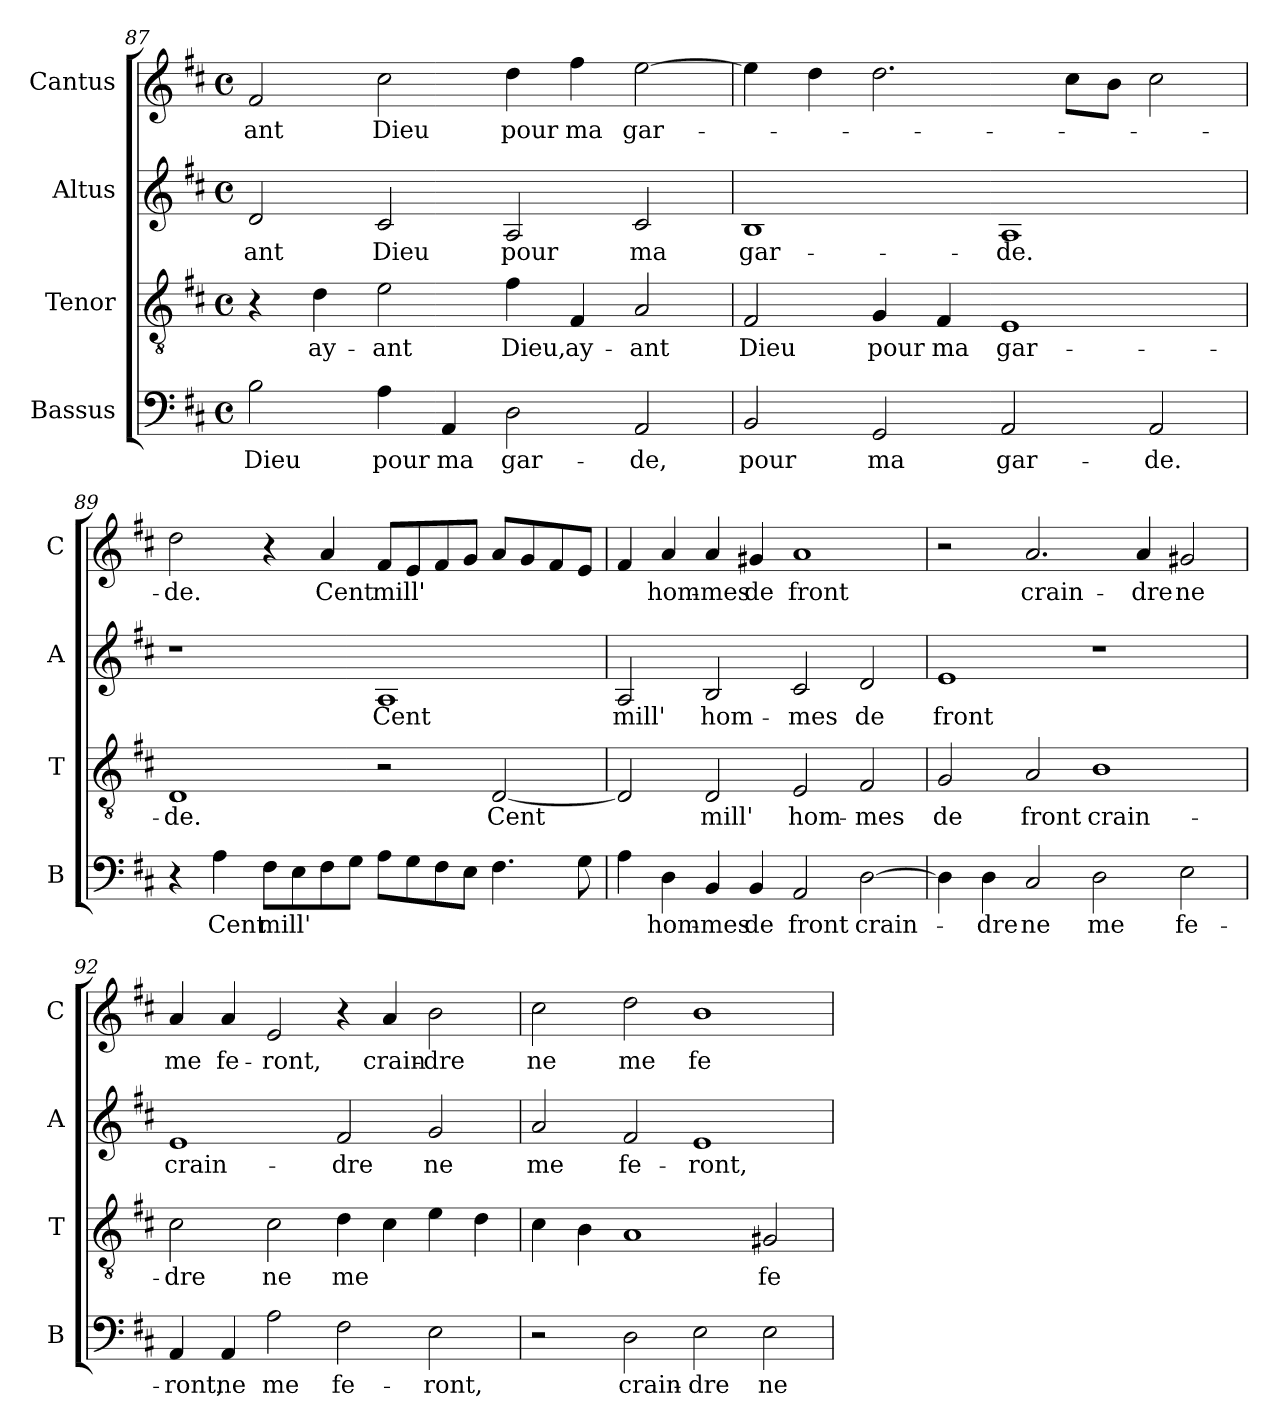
**kern	**text	**kern	**text	**kern	**text	**kern	**text
*part4	*part4	*part3	*part3	*part2	*part2	*part1	*part1
*staff4	*staff4	*staff3	*staff3	*staff2	*staff2	*staff1	*staff1
*I"Bassus	*	*I"Tenor	*	*I"Altus	*	*I"Cantus	*
*I'B	*	*I'T	*	*I'A	*	*I'C	*
*clefF4	*	*clefGv2	*	*clefG2	*	*clefG2	*
*k[f#c#]	*	*k[f#c#]	*	*k[f#c#]	*	*k[f#c#]	*
*D:	*	*D:	*	*D:	*	*D:	*
*M4/4	*	*M4/4	*	*M4/4	*	*M4/4	*
*met(c)	*	*met(c)	*	*met(c)	*	*met(c)	*
=87	=87	=87	=87	=87	=87	=87	=87
!	!LO:LY:b	!	!	!	!LO:LY:b	!	!LO:LY:b
2B\	Dieu	4r	.	2d/	-ant	2f#/	-ant
!	!	!	!LO:LY:b	!	!	!	!
.	.	4d\	ay-	.	.	.	.
!	!LO:LY:b	!	!LO:LY:b	!	!LO:LY:b	!	!LO:LY:b
4A\	pour	2e\	-ant	2c#/	Dieu	2cc#\	Dieu
!	!LO:LY:b	!	!	!	!	!	!
4AA/	ma	.	.	.	.	.	.
!	!LO:LY:b	!	!LO:LY:b	!	!LO:LY:b	!	!LO:LY:b
2D\	gar-	4f#\	Dieu,	2A/	pour	4dd\	pour
!	!	!	!LO:LY:b	!	!	!	!LO:LY:b
.	.	4F#/	ay-	.	.	4ff#\	ma
!	!LO:LY:b	!	!LO:LY:b	!	!LO:LY:b	!	!LO:LY:b
2AA/	-de,	2A/	-ant	2c#/	ma	[2ee\	gar-
=88	=88	=88	=88	=88	=88	=88	=88
!	!LO:LY:b	!	!LO:LY:b	!	!LO:LY:b	!	!
2BB/	pour	2F#/	Dieu	1B	gar-	4ee\]	.
.	.	.	.	.	.	4dd\	.
!	!LO:LY:b	!	!LO:LY:b	!	!	!	!
2GG/	ma	4G/	pour	.	.	2.dd\	.
!	!	!	!LO:LY:b	!	!	!	!
.	.	4F#/	ma	.	.	.	.
!	!LO:LY:b	!	!LO:LY:b	!	!LO:LY:b	!	!
2AA/	gar-	1E	gar-	1A	-de.	.	.
.	.	.	.	.	.	8cc#\L	.
.	.	.	.	.	.	8b\J	.
!	!LO:LY:b	!	!	!	!	!	!
2AA/	-de.	.	.	.	.	2cc#\	.
!!LO:LB:g=z
=89	=89	=89	=89	=89	=89	=89	=89
!	!	!	!LO:LY:b	!	!	!	!LO:LY:b
4r	.	1D	-de.	1r	.	2dd\	-de.
!	!LO:LY:b	!	!	!	!	!	!
4A\	Cent	.	.	.	.	.	.
!	!LO:LY:b	!	!	!	!	!	!
8F#\L	mill'	.	.	.	.	4r	.
8E\	.	.	.	.	.	.	.
!	!	!	!	!	!	!	!LO:LY:b
8F#\	.	.	.	.	.	4a/	Cent
8G\J	.	.	.	.	.	.	.
!	!	!	!	!	!LO:LY:b	!	!LO:LY:b
8A\L	.	2r	.	1A	Cent	8f#/L	mill'
8G\	.	.	.	.	.	8e/	.
8F#\	.	.	.	.	.	8f#/	.
8E\J	.	.	.	.	.	8g/J	.
!	!	!	!LO:LY:b	!	!	!	!
4.F#\	.	[2D/	Cent	.	.	8a/L	.
.	.	.	.	.	.	8g/	.
.	.	.	.	.	.	8f#/	.
8G\	.	.	.	.	.	8e/J	.
=90	=90	=90	=90	=90	=90	=90	=90
!	!	!	!	!	!LO:LY:b	!	!
4A\	.	2D/]	.	2A/	mill'	4f#/	.
!	!LO:LY:b	!	!	!	!	!	!LO:LY:b
4D\	hom-	.	.	.	.	4a/	hom-
!	!LO:LY:b	!	!LO:LY:b	!	!LO:LY:b	!	!LO:LY:b
4BB/	-mes	2D/	mill'	2B/	hom-	4a/	-mes
!	!LO:LY:b	!	!	!	!	!	!LO:LY:b
4BB/	de	.	.	.	.	4g#X/	de
!	!LO:LY:b	!	!LO:LY:b	!	!LO:LY:b	!	!LO:LY:b
2AA/	front	2E/	hom-	2c#/	-mes	1a	front
!	!LO:LY:b	!	!LO:LY:b	!	!LO:LY:b	!	!
[2D\	crain-	2F#/	-mes	2d/	de	.	.
=91	=91	=91	=91	=91	=91	=91	=91
!	!	!	!LO:LY:b	!	!LO:LY:b	!	!
4D\]	.	2G/	de	1e	front	2r	.
!	!LO:LY:b	!	!	!	!	!	!
4D\	-dre	.	.	.	.	.	.
!	!LO:LY:b	!	!LO:LY:b	!	!	!	!LO:LY:b
2C#/	ne	2A/	front	.	.	2.a/	crain-
!	!LO:LY:b	!	!LO:LY:b	!	!	!	!
2D\	me	1B	crain-	1r	.	.	.
!	!	!	!	!	!	!	!LO:LY:b
.	.	.	.	.	.	4a/	-dre
!	!LO:LY:b	!	!	!	!	!	!LO:LY:b
2E\	fe-	.	.	.	.	2g#X/	ne
!!LO:LB:g=z
=92	=92	=92	=92	=92	=92	=92	=92
!	!LO:LY:b	!	!LO:LY:b	!	!LO:LY:b	!	!LO:LY:b
4AA/	-ront,	2c#\	-dre	1e	crain-	4a/	me
!	!LO:LY:b	!	!	!	!	!	!LO:LY:b
4AA/	ne	.	.	.	.	4a/	fe-
!	!LO:LY:b	!	!LO:LY:b	!	!	!	!LO:LY:b
2A\	me	2c#\	ne	.	.	2e/	-ront,
!	!LO:LY:b	!	!LO:LY:b	!	!LO:LY:b	!	!
2F#\	fe-	4d\	me	2f#/	-dre	4r	.
!	!	!	!	!	!	!	!LO:LY:b
.	.	4c#\	.	.	.	4a/	crain-
!	!LO:LY:b	!	!	!	!LO:LY:b	!	!LO:LY:b
2E\	-ront,	4e\	.	2g/	ne	2b\	-dre
.	.	4d\	.	.	.	.	.
=93	=93	=93	=93	=93	=93	=93	=93
!	!	!	!	!	!LO:LY:b	!	!LO:LY:b
2r	.	4c#\	.	2a/	me	2cc#\	ne
.	.	4B\	.	.	.	.	.
!	!LO:LY:b	!	!	!	!LO:LY:b	!	!LO:LY:b
2D\	crain-	1A	.	2f#/	fe-	2dd\	me
!	!LO:LY:b	!	!	!	!LO:LY:b	!	!LO:LY:b
2E\	-dre	.	.	1e	-ront,	1b	fe-
!	!LO:LY:b	!	!LO:LY:b	!	!	!	!
2E\	ne	2G#X/	fe-	.	.	.	.
=	=	=	=	=	=	=	=
*-	*-	*-	*-	*-	*-	*-	*-
